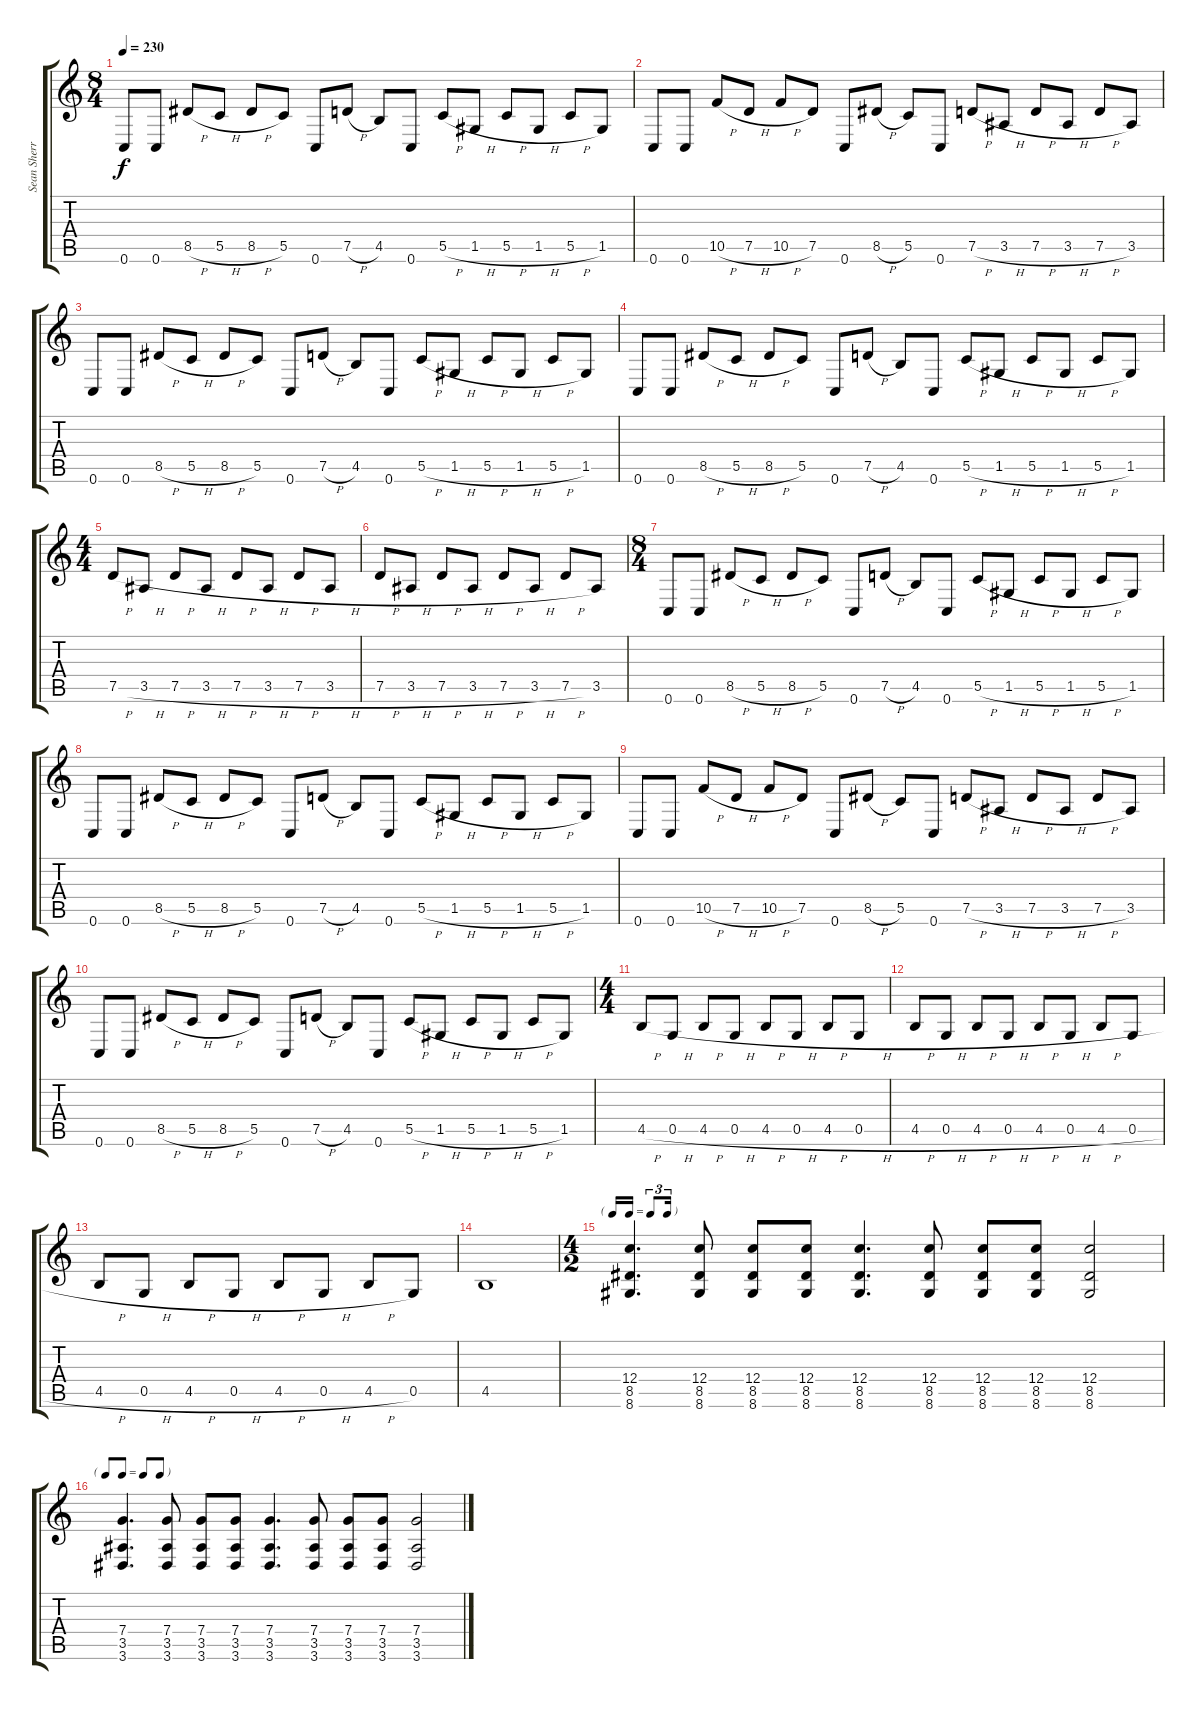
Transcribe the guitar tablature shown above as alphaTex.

\track ("Sean Sherrow" "Sean Sherr") {instrument distortionguitar}
\staff {score tabs}
\tuning (D4 A3 F3 C3 G2 C2) {hide}
\ts (8 4)
\tempo 230
\clef g2
\ks c
0.6.8{dy f} 0.6.8 8.5{h}.8 5.5{h}.8 8.5{h}.8 5.5.8 0.6.8 7.5{h}.8 4.5.8 0.6.8 5.5{h}.8 1.5{h}.8 5.5{h}.8 1.5{h}.8 5.5{h}.8 1.5.8 |
0.6.8 0.6.8 10.5{h}.8 7.5{h}.8 10.5{h}.8 7.5.8 0.6.8 8.5{h}.8 5.5.8 0.6.8 7.5{h}.8 3.5{h}.8 7.5{h}.8 3.5{h}.8 7.5{h}.8 3.5.8 |
0.6.8 0.6.8 8.5{h}.8 5.5{h}.8 8.5{h}.8 5.5.8 0.6.8 7.5{h}.8 4.5.8 0.6.8 5.5{h}.8 1.5{h}.8 5.5{h}.8 1.5{h}.8 5.5{h}.8 1.5.8 |
0.6.8 0.6.8 8.5{h}.8 5.5{h}.8 8.5{h}.8 5.5.8 0.6.8 7.5{h}.8 4.5.8 0.6.8 5.5{h}.8 1.5{h}.8 5.5{h}.8 1.5{h}.8 5.5{h}.8 1.5.8 |
\ts (4 4)
7.5{h}.8 3.5{h}.8 7.5{h}.8 3.5{h}.8 7.5{h}.8 3.5{h}.8 7.5{h}.8 3.5{h}.8 |
7.5{h}.8 3.5{h}.8 7.5{h}.8 3.5{h}.8 7.5{h}.8 3.5{h}.8 7.5{h}.8 3.5.8 |
\ts (8 4)
0.6.8 0.6.8 8.5{h}.8 5.5{h}.8 8.5{h}.8 5.5.8 0.6.8 7.5{h}.8 4.5.8 0.6.8 5.5{h}.8 1.5{h}.8 5.5{h}.8 1.5{h}.8 5.5{h}.8 1.5.8 |
0.6.8 0.6.8 8.5{h}.8 5.5{h}.8 8.5{h}.8 5.5.8 0.6.8 7.5{h}.8 4.5.8 0.6.8 5.5{h}.8 1.5{h}.8 5.5{h}.8 1.5{h}.8 5.5{h}.8 1.5.8 |
0.6.8 0.6.8 10.5{h}.8 7.5{h}.8 10.5{h}.8 7.5.8 0.6.8 8.5{h}.8 5.5.8 0.6.8 7.5{h}.8 3.5{h}.8 7.5{h}.8 3.5{h}.8 7.5{h}.8 3.5.8 |
0.6.8 0.6.8 8.5{h}.8 5.5{h}.8 8.5{h}.8 5.5.8 0.6.8 7.5{h}.8 4.5.8 0.6.8 5.5{h}.8 1.5{h}.8 5.5{h}.8 1.5{h}.8 5.5{h}.8 1.5.8 |
\ts (4 4)
4.5{h}.8 0.5{h}.8 4.5{h}.8 0.5{h}.8 4.5{h}.8 0.5{h}.8 4.5{h}.8 0.5{h}.8 |
4.5{h}.8 0.5{h}.8 4.5{h}.8 0.5{h}.8 4.5{h}.8 0.5{h}.8 4.5{h}.8 0.5{h}.8 |
4.5{h}.8 0.5{h}.8 4.5{h}.8 0.5{h}.8 4.5{h}.8 0.5{h}.8 4.5{h}.8 0.5.8 |
4.5.1 |
\ts (4 2)
\tf triplet16th
(12.4 8.5 8.6).4{d} (12.4 8.5 8.6).8 (12.4 8.5 8.6).8 (12.4 8.5 8.6).8 (12.4 8.5 8.6).4{d} (12.4 8.5 8.6).8 (12.4 8.5 8.6).8 (12.4 8.5 8.6).8 (12.4 8.5 8.6).2 |
\tf none
(7.4 3.5 3.6).4{d} (7.4 3.5 3.6).8 (7.4 3.5 3.6).8 (7.4 3.5 3.6).8 (7.4 3.5 3.6).4{d} (7.4 3.5 3.6).8 (7.4 3.5 3.6).8 (7.4 3.5 3.6).8 (7.4 3.5 3.6).2
